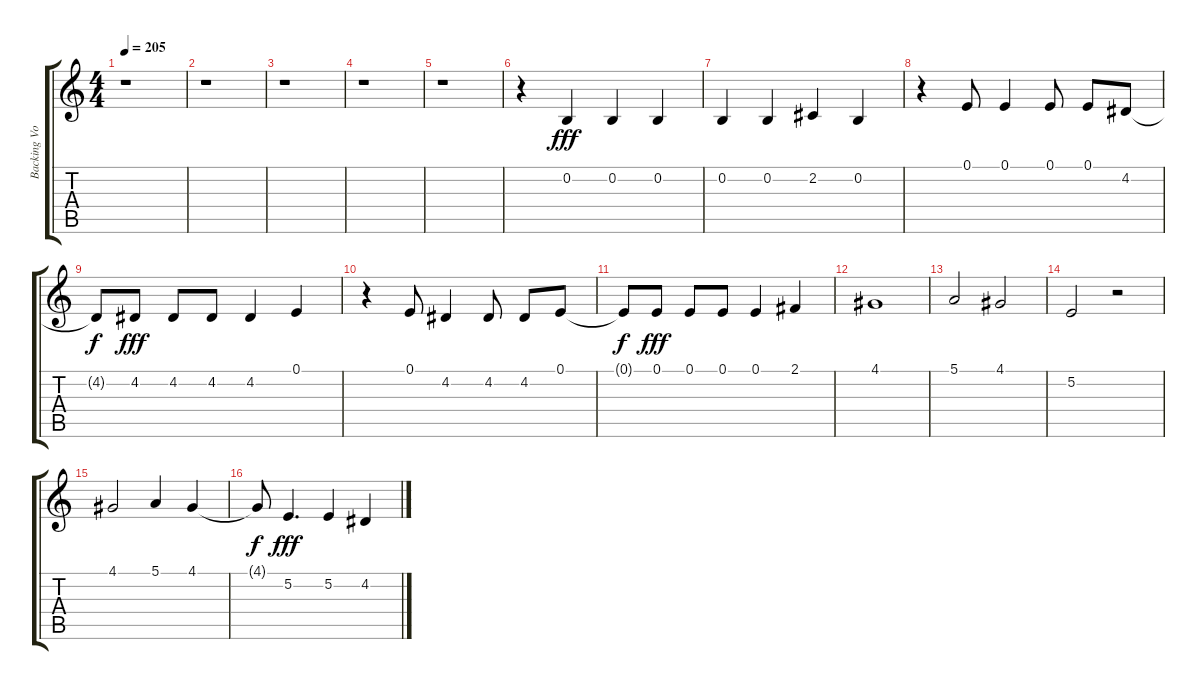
\track ("Backing Vocals" "Backing Vo") {instrument oboe}
\staff {score tabs}
\tuning (E4 B3 G3 D3 A2 E2) {hide}
\ts (4 4)
\tempo 205
\clef g2
\ks c
r.1{dy fff} |
r.1 |
r.1 |
r.1 |
r.1 |
r.4 0.2.4 0.2.4 0.2.4 |
0.2.4 0.2.4 2.2.4 0.2.4 |
r.4 0.1.8 0.1.4 0.1.8 0.1.8 4.2.8 |
4.2{t}.8{dy f} 4.2.8{dy fff} 4.2.8 4.2.8 4.2.4 0.1.4 |
r.4 0.1.8 4.2.4 4.2.8 4.2.8 0.1.8 |
0.1{t}.8{dy f} 0.1.8{dy fff} 0.1.8 0.1.8 0.1.4 2.1.4 |
4.1.1 |
5.1.2 4.1.2 |
5.2.2 r.2 |
4.1.2 5.1.4 4.1.4 |
4.1{t}.8{dy f} 5.2.4{d dy fff} 5.2.4 4.2.4
